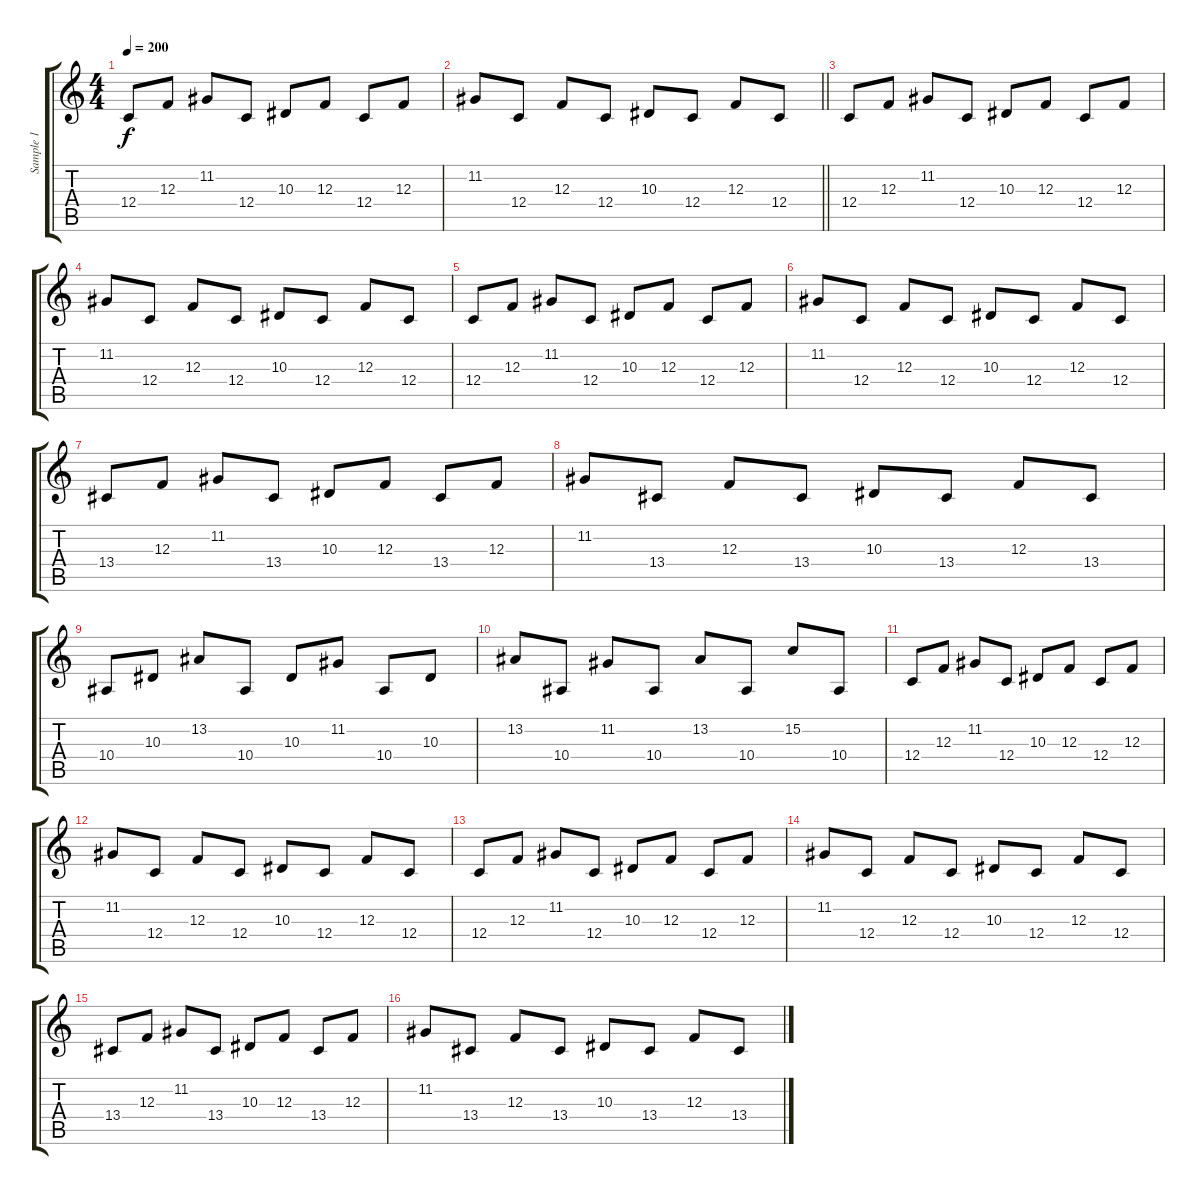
\track ("Sample 1" "Sample 1") {instrument lead2sawtooth}
\staff {score tabs}
\tuning (D4 A3 F3 C3 G2 C2) {hide}
\ts (4 4)
\tempo 200
\clef g2
\ks c
12.4.8{dy f} 12.3.8 11.2.8 12.4.8 10.3.8 12.3.8 12.4.8 12.3.8 |
\barLineRight lightlight
11.2.8 12.4.8 12.3.8 12.4.8 10.3.8 12.4.8 12.3.8 12.4.8 |
\section ("" " ")
12.4.8 12.3.8 11.2.8 12.4.8 10.3.8 12.3.8 12.4.8 12.3.8 |
11.2.8 12.4.8 12.3.8 12.4.8 10.3.8 12.4.8 12.3.8 12.4.8 |
12.4.8 12.3.8 11.2.8 12.4.8 10.3.8 12.3.8 12.4.8 12.3.8 |
11.2.8 12.4.8 12.3.8 12.4.8 10.3.8 12.4.8 12.3.8 12.4.8 |
13.4.8 12.3.8 11.2.8 13.4.8 10.3.8 12.3.8 13.4.8 12.3.8 |
11.2.8 13.4.8 12.3.8 13.4.8 10.3.8 13.4.8 12.3.8 13.4.8 |
10.4.8 10.3.8 13.2.8 10.4.8 10.3.8 11.2.8 10.4.8 10.3.8 |
13.2.8 10.4.8 11.2.8 10.4.8 13.2.8 10.4.8 15.2.8 10.4.8 |
12.4.8 12.3.8 11.2.8 12.4.8 10.3.8 12.3.8 12.4.8 12.3.8 |
11.2.8 12.4.8 12.3.8 12.4.8 10.3.8 12.4.8 12.3.8 12.4.8 |
12.4.8 12.3.8 11.2.8 12.4.8 10.3.8 12.3.8 12.4.8 12.3.8 |
11.2.8 12.4.8 12.3.8 12.4.8 10.3.8 12.4.8 12.3.8 12.4.8 |
13.4.8 12.3.8 11.2.8 13.4.8 10.3.8 12.3.8 13.4.8 12.3.8 |
11.2.8 13.4.8 12.3.8 13.4.8 10.3.8 13.4.8 12.3.8 13.4.8
